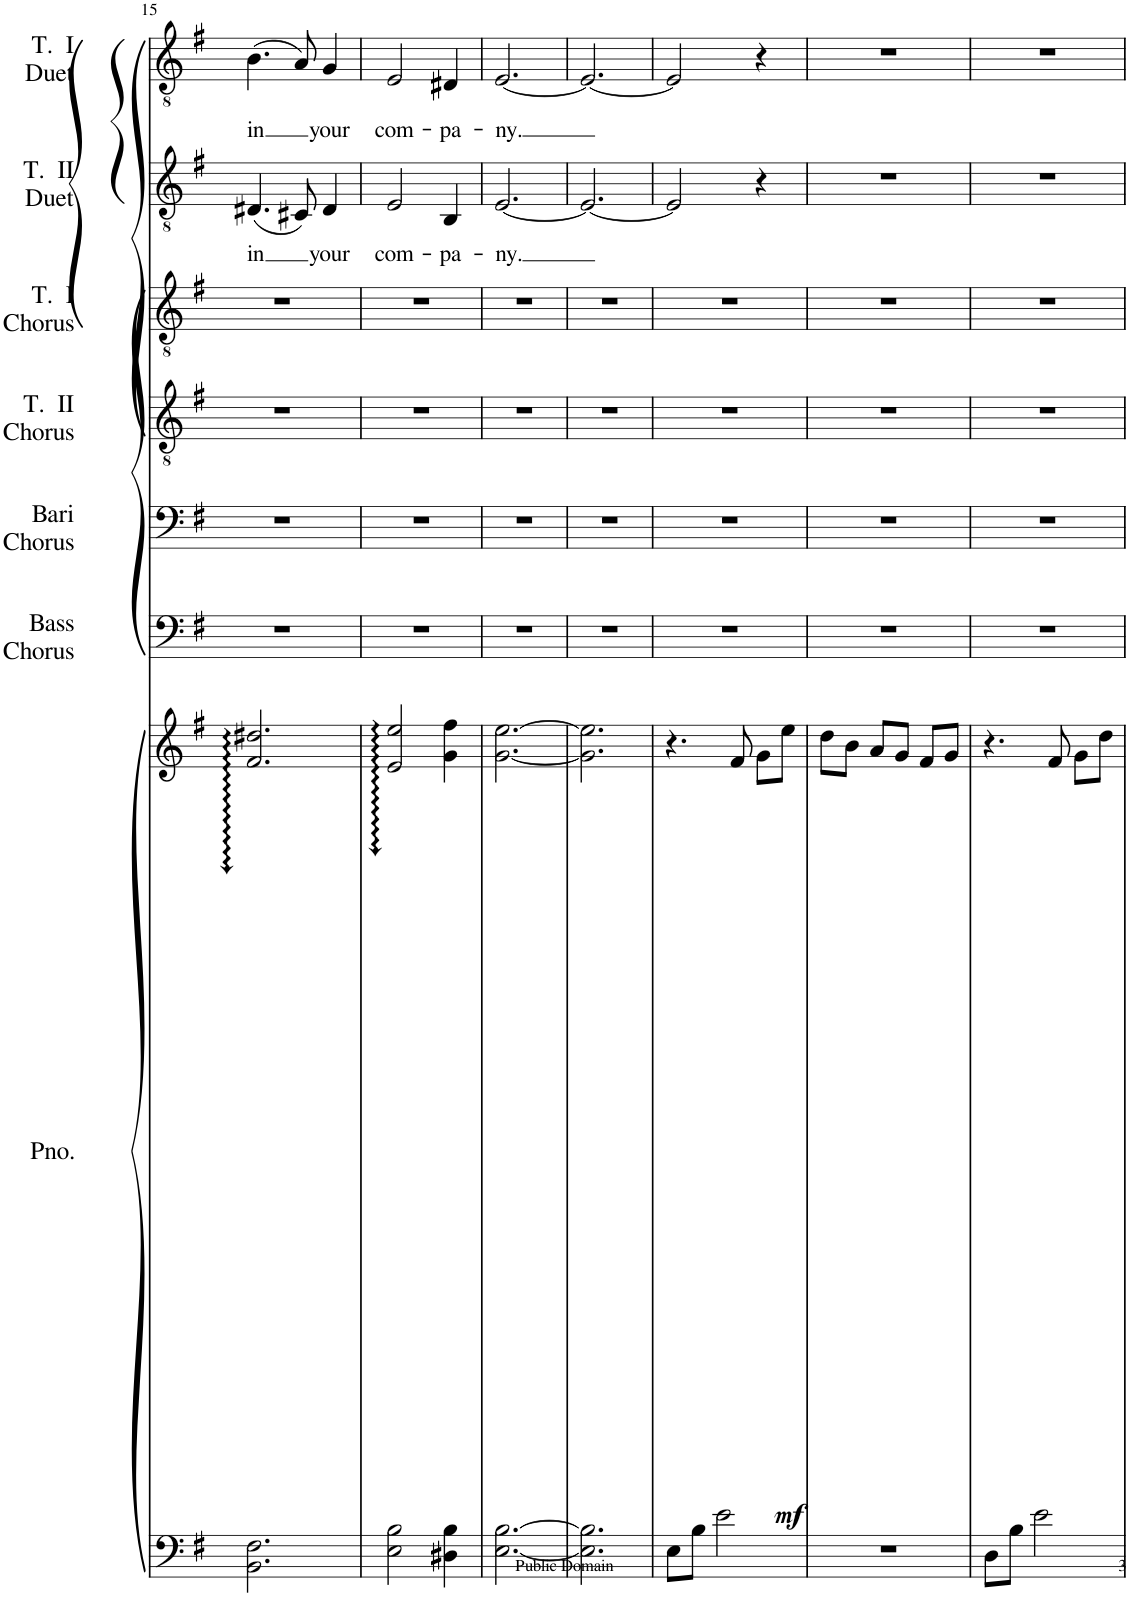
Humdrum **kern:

**kern	**kern	**dynam	**kern	**kern	**kern	**kern	**kern	**text	**text	**kern	**text	**text
*part7	*part7	*part7	*part6	*part5	*part4	*part3	*part2	*part2	*part2	*part1	*part1	*part1
*staff8	*staff7	*staff7/8	*staff6	*staff5	*staff4	*staff3	*staff2	*staff2	*staff2	*staff1	*staff1	*staff1
*I"Piano	*	*	*I"Bass Chorus	*I"Baritone Chorus	*I"Tenor II Chorus	*I"Tenor I Chorus	*I"Tenor II Duet	*	*	*I"Tenor I Duet	*	*
*I'Pno.	*	*	*I'Bass Chorus	*I'Bari Chorus	*I'T.  II Chorus	*I'T.  I Chorus	*I'T.  II Duet	*	*	*I'T.  I Duet	*	*
!!LO:PB:g=z
*clefF4	*clefG2	*	*clefF4	*clefF4	*clefGv2	*clefGv2	*clefGv2	*	*	*clefGv2	*	*
*k[f#]	*k[f#]	*	*k[f#]	*k[f#]	*k[f#]	*k[f#]	*k[f#]	*	*	*k[f#]	*	*
*M3/4	*M3/4	*	*M3/4	*M3/4	*M3/4	*M3/4	*M3/4	*	*	*M3/4	*	*
=15	=15	=15	=15	=15	=15	=15	=15	=15	=15	=15	=15	=15
!	!	!	!	!	!	!	!	!	!LO:LY:b	!	!	!LO:LY:b
2.BB\ 2.F#\	2.f#/ 2.dd#X/	.	2.r	2.r	2.r	2.r	(4.D#X/	.	in	(4.B\	.	in
.	.	.	.	.	.	.	8C#X/)	.	.	8A/)	.	.
!	!	!	!	!	!	!	!	!	!LO:LY:b	!	!	!LO:LY:b
.	.	.	.	.	.	.	4D#/	.	your	4G/	.	your
=16	=16	=16	=16	=16	=16	=16	=16	=16	=16	=16	=16	=16
!	!	!	!	!	!	!	!	!	!LO:LY:b	!	!	!LO:LY:b
2E\ 2B\	2e/ 2ee/	.	2.r	2.r	2.r	2.r	2E/	.	com-	2E/	.	com-
!	!	!	!	!	!	!	!	!	!LO:LY:b	!	!	!LO:LY:b
4D#X\ 4B\	4g\ 4ff#\	.	.	.	.	.	4BB/	.	-pa-	4D#X/	.	-pa-
=17	=17	=17	=17	=17	=17	=17	=17	=17	=17	=17	=17	=17
!	!	!	!	!	!	!	!	!	!LO:LY:b	!	!	!LO:LY:b
[2.E\ [2.B\	[2.g\ [2.ee\	.	2.r	2.r	2.r	2.r	[2.E/	.	-ny.	[2.E/	.	-ny.
=18	=18	=18	=18	=18	=18	=18	=18	=18	=18	=18	=18	=18
2.E\] 2.B\]	2.g\] 2.ee\]	.	2.r	2.r	2.r	2.r	2.E/_	.	.	2.E/_	.	.
=19	=19	=19	=19	=19	=19	=19	=19	=19	=19	=19	=19	=19
!	!	!LO:DY:b=2	!	!	!	!	!	!	!	!	!	!
8E\L	4.r	mf	2.r	2.r	2.r	2.r	2E/]	.	.	2E/]	.	.
8B\J	.	.	.	.	.	.	.	.	.	.	.	.
2e\	.	.	.	.	.	.	.	.	.	.	.	.
!	!	!LO:DY:b	!	!	!	!	!	!	!	!	!	!
.	8f#/	mf	.	.	.	.	.	.	.	.	.	.
.	8g\L	.	.	.	.	.	4r	.	.	4r	.	.
.	8ee\J	.	.	.	.	.	.	.	.	.	.	.
=20	=20	=20	=20	=20	=20	=20	=20	=20	=20	=20	=20	=20
2.r	8dd\L	.	2.r	2.r	2.r	2.r	2.r	.	.	2.r	.	.
.	8b\J	.	.	.	.	.	.	.	.	.	.	.
.	8a/L	.	.	.	.	.	.	.	.	.	.	.
.	8g/J	.	.	.	.	.	.	.	.	.	.	.
.	8f#/L	.	.	.	.	.	.	.	.	.	.	.
.	8g/J	.	.	.	.	.	.	.	.	.	.	.
=21	=21	=21	=21	=21	=21	=21	=21	=21	=21	=21	=21	=21
8D\L	4.r	.	2.r	2.r	2.r	2.r	2.r	.	.	2.r	.	.
8B\J	.	.	.	.	.	.	.	.	.	.	.	.
2e\	.	.	.	.	.	.	.	.	.	.	.	.
.	8f#/	.	.	.	.	.	.	.	.	.	.	.
.	8g\L	.	.	.	.	.	.	.	.	.	.	.
.	8dd\J	.	.	.	.	.	.	.	.	.	.	.
=	=	=	=	=	=	=	=	=	=	=	=	=
*-	*-	*-	*-	*-	*-	*-	*-	*-	*-	*-	*-	*-
